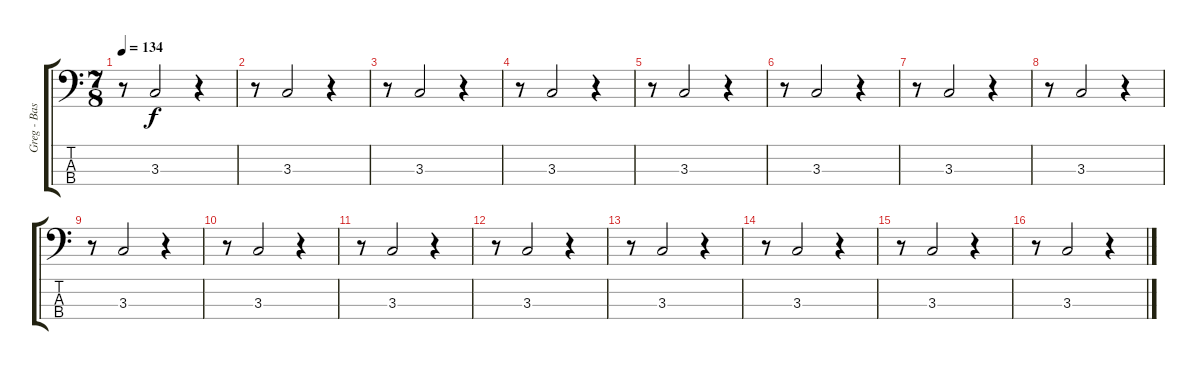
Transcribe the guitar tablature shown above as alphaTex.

\track ("Greg - Bass" "Greg - Bas") {instrument electricbasspick}
\staff {score tabs}
\tuning (G2 D2 A1 E1) {hide}
\ts (7 8)
\tempo 134
\clef f4
\ks c
r.8{dy f} 3.3.2 r.4 |
r.8 3.3.2 r.4 |
r.8 3.3.2 r.4 |
r.8 3.3.2 r.4 |
r.8 3.3.2 r.4 |
r.8 3.3.2 r.4 |
r.8 3.3.2 r.4 |
r.8 3.3.2 r.4 |
r.8 3.3.2 r.4 |
r.8 3.3.2 r.4 |
r.8 3.3.2 r.4 |
r.8 3.3.2 r.4 |
r.8 3.3.2 r.4 |
r.8 3.3.2 r.4 |
r.8 3.3.2 r.4 |
r.8 3.3.2 r.4
